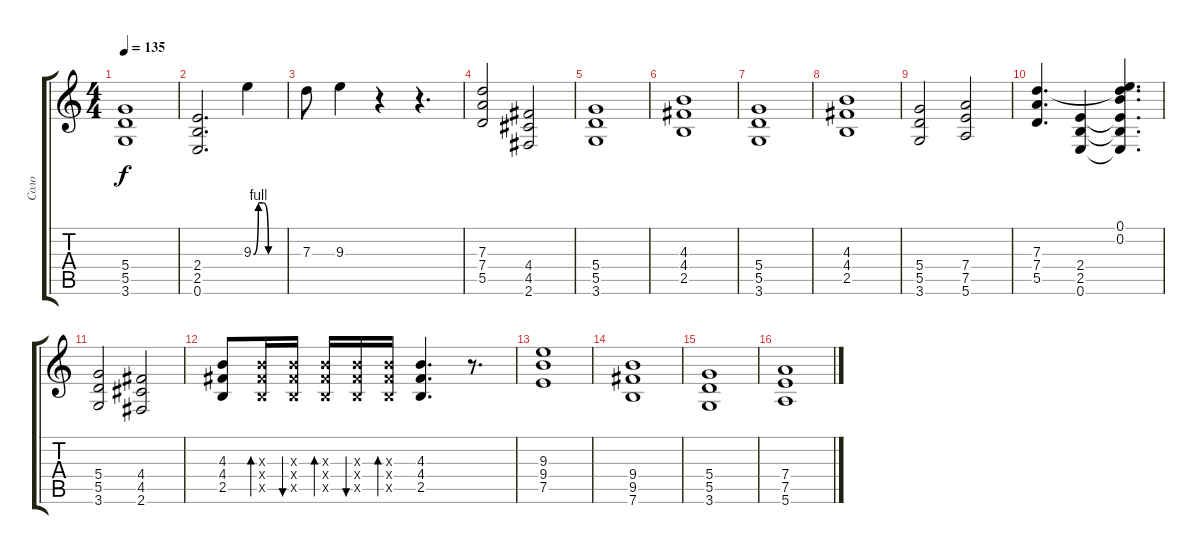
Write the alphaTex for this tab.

\track ("Соло" "Соло") {instrument acousticguitarsteel}
\staff {score tabs}
\tuning (E4 B3 G3 D3 A2 E2) {hide}
\ts (4 4)
\tempo 135
\clef g2
\ks c
(5.4 5.5 3.6).1{dy f} |
(2.4 2.5 0.6).2{d} 9.3{be (custom 0 0 10 4 20 4 30 0 60 0)}.4 |
7.3.8 9.3.4 r.4 r.4{d} |
(7.3 7.4 5.5).2 (4.4 4.5 2.6).2 |
(5.4 5.5 3.6).1 |
(4.3 4.4 2.5).1 |
(5.4 5.5 3.6).1 |
(4.3 4.4 2.5).1 |
(5.4 5.5 3.6).2 (7.4 7.5 5.6).2 |
(7.3 7.4 5.5).4{d} (2.4 2.5 0.6).4 (0.1 0.2 7.3{t} 2.4{t} 2.5{t} 0.6{t}).4{d} |
(5.4 5.5 3.6).2 (4.4 4.5 2.6).2 |
(4.3 4.4 2.5).8 (4.3{x} 4.4{x} 2.5{x}).16{bd 60} (4.3{x} 4.4{x} 2.5{x}).16{bu 60} (4.3{x} 4.4{x} 2.5{x}).16{bd 60} (4.3{x} 4.4{x} 2.5{x}).16{bu 60} (4.3{x} 4.4{x} 2.5{x}).16{bd 60} (4.3 4.4 2.5).4{d} r.8{d} |
(9.3 9.4 7.5).1 |
(9.4 9.5 7.6).1 |
(5.4 5.5 3.6).1 |
(7.4 7.5 5.6).1
